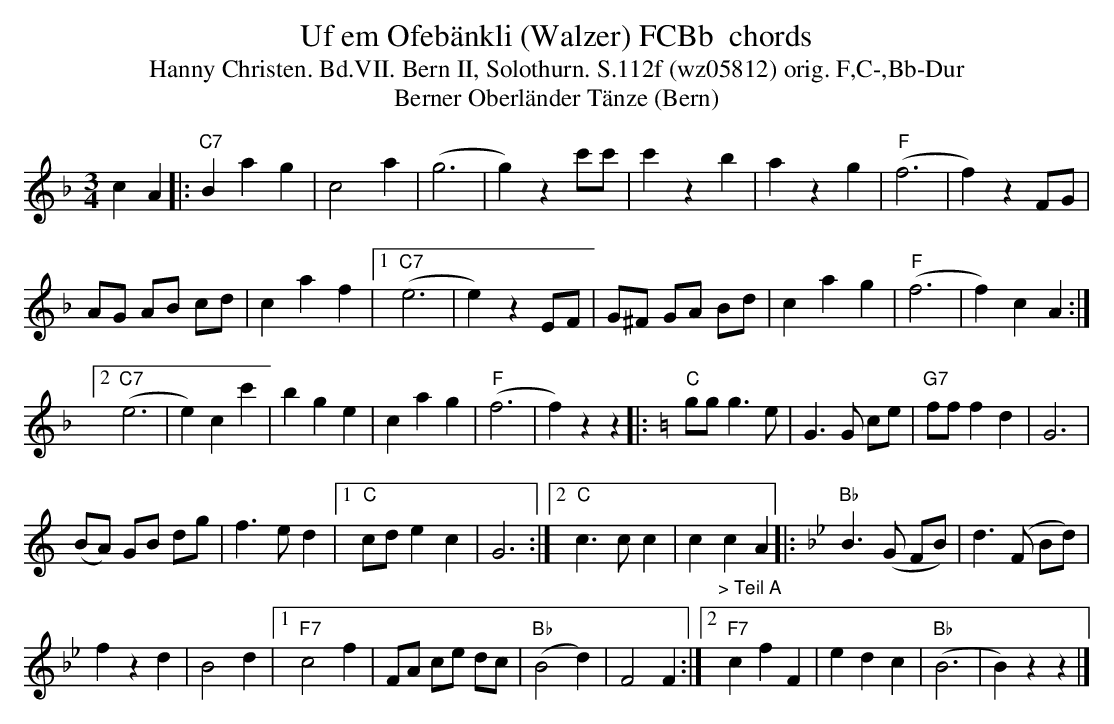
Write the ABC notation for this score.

X:1
T: Uf em Ofeb\"ankli (Walzer) FCBb  chords
T:Hanny Christen. Bd.VII. Bern II, Solothurn. S.112f (wz05812) orig. F,C-,Bb-Dur
T: Berner Oberl\"ander T\"anze (Bern)
M:3/4
L:1/4
K:F %%MIDI gchordon
cA |: "C7"Bag | c2a | (g3 | g)zc'/c'/ | c'zb | azg | "F"(f3 | f)zF/G/ |
A/G/ A/B/ c/d/ | caf |1 "C7"(e3 | e)z E/F/ | G/^F/ G/A/ B/d/ | cag | "F"(f3 | f)cA :|2
"C7"(e3 | e)cc' | bge | cag | "F"(f3 | f)zz |: [K:C] "C"g/g/ g>e | G>G c/e/ | "G7"f/f/ fd | G3 |
(B/A/) G/B/ d/g/ | f>ed |1 "C"c/d/ ec | G3 :|2 "C"c>cc | c"_> Teil A"cA |: [K:Bb] "Bb"B>(G F/B/) | d>(F B/d/) |
fzd | B2d |1 "F7"c2f | F/A/ c/e/ d/c/ | "Bb"(B2d) | F2F :|2 "F7"cfF | edc | "Bb"(B3 | B)zz |]
